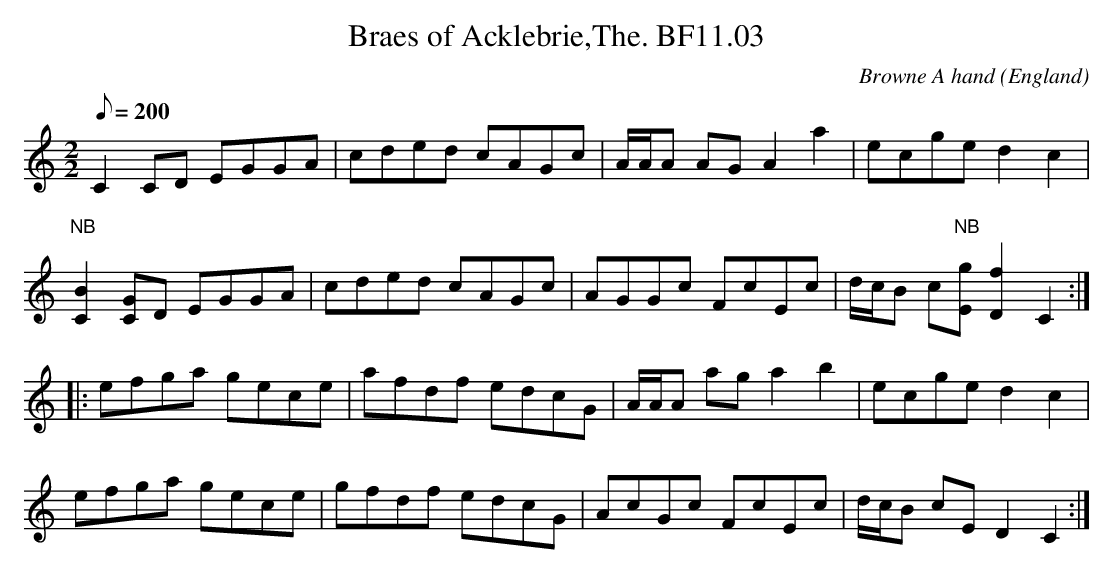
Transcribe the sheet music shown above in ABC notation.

X:1
T:Braes of Acklebrie,The. BF11.03
M:2/2
L:1/8
Q:200
C:Browne A hand
O:England
K:C major
C2CD EGGA|cded cAGc|A/2A/2A AG A2a2|ecge d2c2|!
"NB"[C2B2][GC]D EGGA|cded cAGc|AGGc FcEc|d/2c/2B c"NB"[Eg][D2f2]C2:|!
|:efga gece|afdf edcG|A/2A/2A ag a2b2|ecge d2c2|!
efga gece|gfdf edcG|AcGc FcEc|d/2c/2B cED2C2:|]
